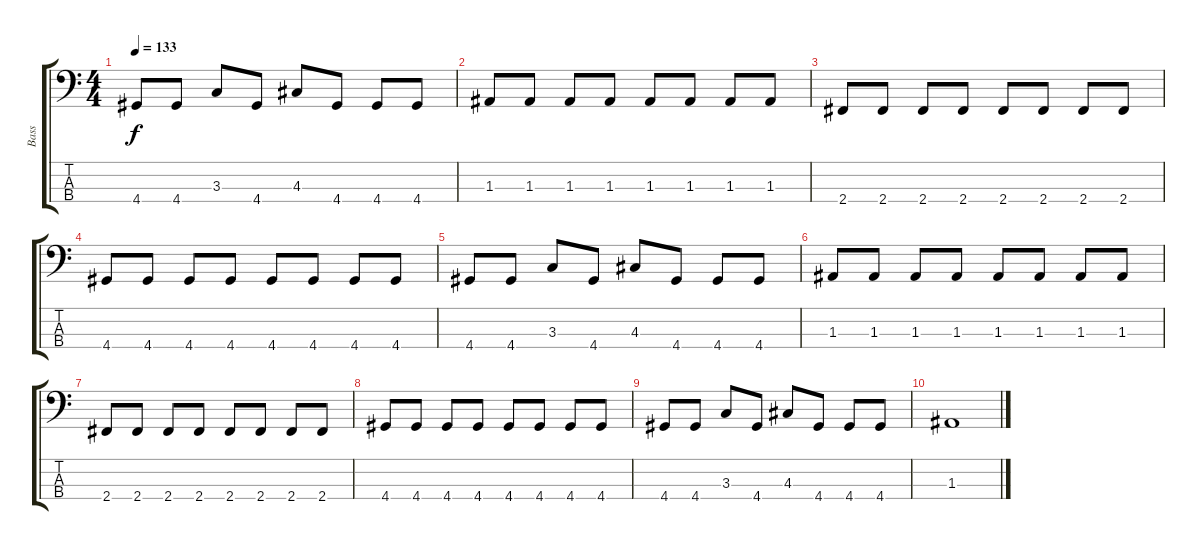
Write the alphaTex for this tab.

\track ("Bass" "Bass") {instrument fretlessbass}
\staff {score tabs}
\tuning (G2 D2 A1 E1) {hide}
\ts (4 4)
\tempo 133
\clef f4
\ks c
4.4.8{dy f} 4.4.8 3.3.8 4.4.8 4.3.8 4.4.8 4.4.8 4.4.8 |
1.3.8 1.3.8 1.3.8 1.3.8 1.3.8 1.3.8 1.3.8 1.3.8 |
2.4.8 2.4.8 2.4.8 2.4.8 2.4.8 2.4.8 2.4.8 2.4.8 |
4.4.8 4.4.8 4.4.8 4.4.8 4.4.8 4.4.8 4.4.8 4.4.8 |
4.4.8 4.4.8 3.3.8 4.4.8 4.3.8 4.4.8 4.4.8 4.4.8 |
1.3.8 1.3.8 1.3.8 1.3.8 1.3.8 1.3.8 1.3.8 1.3.8 |
2.4.8 2.4.8 2.4.8 2.4.8 2.4.8 2.4.8 2.4.8 2.4.8 |
4.4.8 4.4.8 4.4.8 4.4.8 4.4.8 4.4.8 4.4.8 4.4.8 |
4.4.8 4.4.8 3.3.8 4.4.8 4.3.8 4.4.8 4.4.8 4.4.8 |
1.3.1
